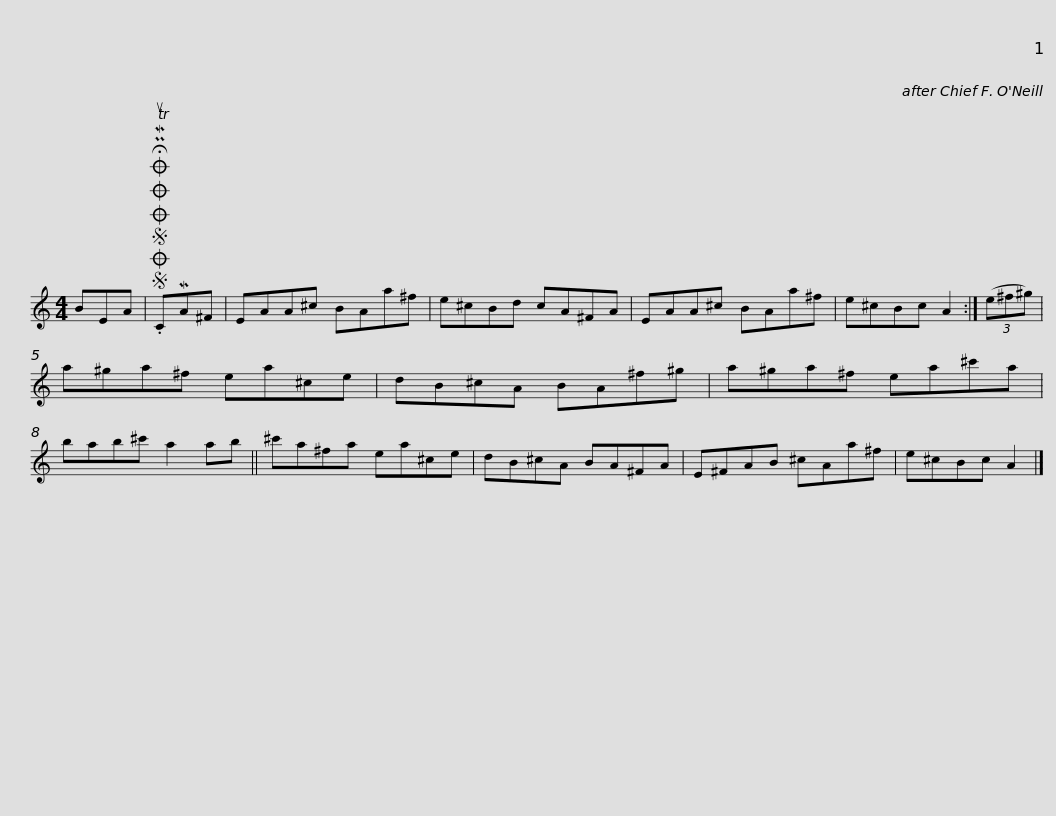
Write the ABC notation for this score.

X:1
L:1/8
M:4/4
I:linebreak $
K:C
V:1 treble
V:1
 BEA |SOSOOO .!fermata!PMTuCMA^F | EAA^c BAa^f | e^cBd cA^FA | EAA^c BAa^f | %5
 e^cBc A2 :| (3(e^f^g) |$ a^ga^f ea^ce | dB^cA BA^f^g | a^ga^f ea^c'a | %10
 bab^c' a2 ab || ^c'a^fa ea^ce |$ dB^cA BA^FA | E^FAB ^cAa^f | e^cBc A2 |] %15
